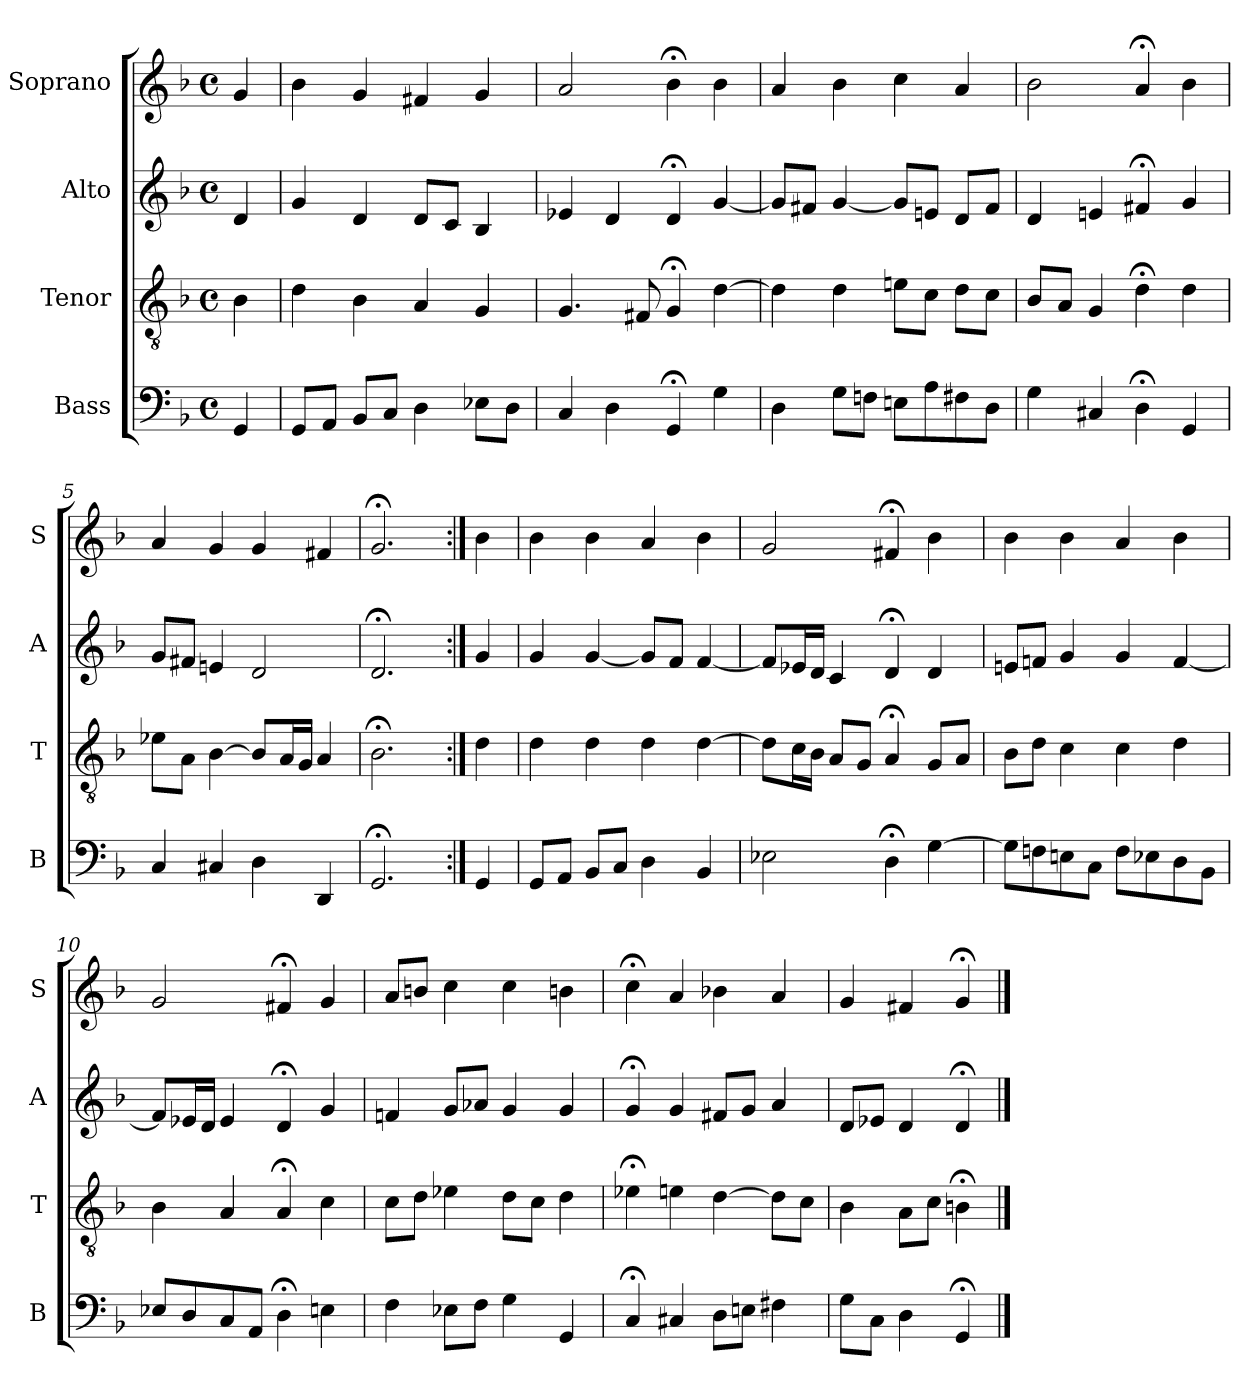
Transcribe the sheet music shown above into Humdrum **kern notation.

**kern	**kern	**kern	**kern
*part4	*part3	*part2	*part1
*staff4	*staff3	*staff2	*staff1
*I"Bass	*I"Tenor	*I"Alto	*I"Soprano
*I'B	*I'T	*I'A	*I'S
*clefF4	*clefGv2	*clefG2	*clefG2
*k[b-]	*k[b-]	*k[b-]	*k[b-]
*G:dor	*G:dor	*G:dor	*G:dor
*M4/4	*M4/4	*M4/4	*M4/4
*met(c)	*met(c)	*met(c)	*met(c)
*MM100	*MM100	*MM100	*MM100
=	=	=	=
4GG	4B-	4d	4g
=1	=1	=1	=1
8GGL	4d	4g	4b-
8AAJ	.	.	.
8BB-L	4B-	4d	4g
8CJ	.	.	.
4D	4A	8dL	4f#X
.	.	8cJ	.
8E-XL	4G	4B-	4g
8DJ	.	.	.
=2	=2	=2	=2
4C	4.G	4e-X	2a
4D	.	4d	.
.	8F#X	.	.
4GG;<	4G;<	4d;<	4b-;<
4G	[4d	[4g	4b-
=3	=3	=3	=3
4D	4d]	8gL]	4a
.	.	8f#XJ	.
8GL	4d	[4g	4b-
8FnJ	.	.	.
8EnL	8enL	8gL]	4cc
8A	8cJ	8enJ	.
8F#X	8dL	8dL	4a
8DJ	8cJ	8f#J	.
=4	=4	=4	=4
4G	8B-L	4d	2b-
.	8AJ	.	.
4C#X	4G	4en	.
4D;<	4d;<	4f#X;<	4a;<
4GG	4d	4g	4b-
=5	=5	=5	=5
4C	8e-XL	8gL	4a
.	8AJ	8f#XJ	.
4C#X	[4B-	4en	4g
4D	8B-L]	2d	4g
.	16AL	.	.
.	16GJJ	.	.
4DD	4A	.	4f#X
=6	=6	=6	=6
2.GG;<	2.B-;<	2.d;<	2.g;<
=:|!	=:|!	=:|!	=:|!
4GG	4d	4g	4b-
=7	=7	=7	=7
8GGL	4d	4g	4b-
8AAJ	.	.	.
8BB-L	4d	[4g	4b-
8CJ	.	.	.
4D	4d	8gL]	4a
.	.	8fJ	.
4BB-	[4d	[4f	4b-
=8	=8	=8	=8
2E-X	8dL]	8fL]	2g
.	16cL	16e-XL	.
.	16B-JJ	16dJJ	.
.	8AL	4c	.
.	8GJ	.	.
4D;<	4A;<	4d;<	4f#X;<
[4G	8GL	4d	4b-
.	8AJ	.	.
=9	=9	=9	=9
8GL]	8B-L	8enL	4b-
8Fn	8dJ	8fnJ	.
8Eni	4ci	4gi	4b-i
8CJ	.	.	.
8FL	4c	4g	4a
8E-X	.	.	.
8D	4d	[4f	4b-
8BB-J	.	.	.
=10	=10	=10	=10
8E-XL	4B-	8fL]	2g
8D	.	16e-XL	.
.	.	16dJJ	.
8C	4A	4e-	.
8AAJ	.	.	.
4D;<	4A;<	4d;<	4f#X;<
4En	4c	4g	4g
=11	=11	=11	=11
4F	8cL	4fn	8aL
.	8dJ	.	8bnJ
8E-XL	4e-X	8gL	4cc
8FJ	.	8a-XJ	.
4G	8dL	4g	4cc
.	8cJ	.	.
4GG	4d	4g	4bn
=12	=12	=12	=12
4C;<	4e-X;<	4g;<	4cc;<
4C#Xi	4eni	4gi	4ai
8DL	[4d	8f#XL	4b-X
8EnJ	.	8gJ	.
4F#X	8dL]	4a	4a
.	8cJ	.	.
=13	=13	=13	=13
8GL	4B-	8dL	4g
8CJ	.	8e-XJ	.
4D	8AL	4d	4f#X
.	8cJ	.	.
4GG;<	4Bn;<	4d;<	4g;<
==	==	==	==
*-	*-	*-	*-
